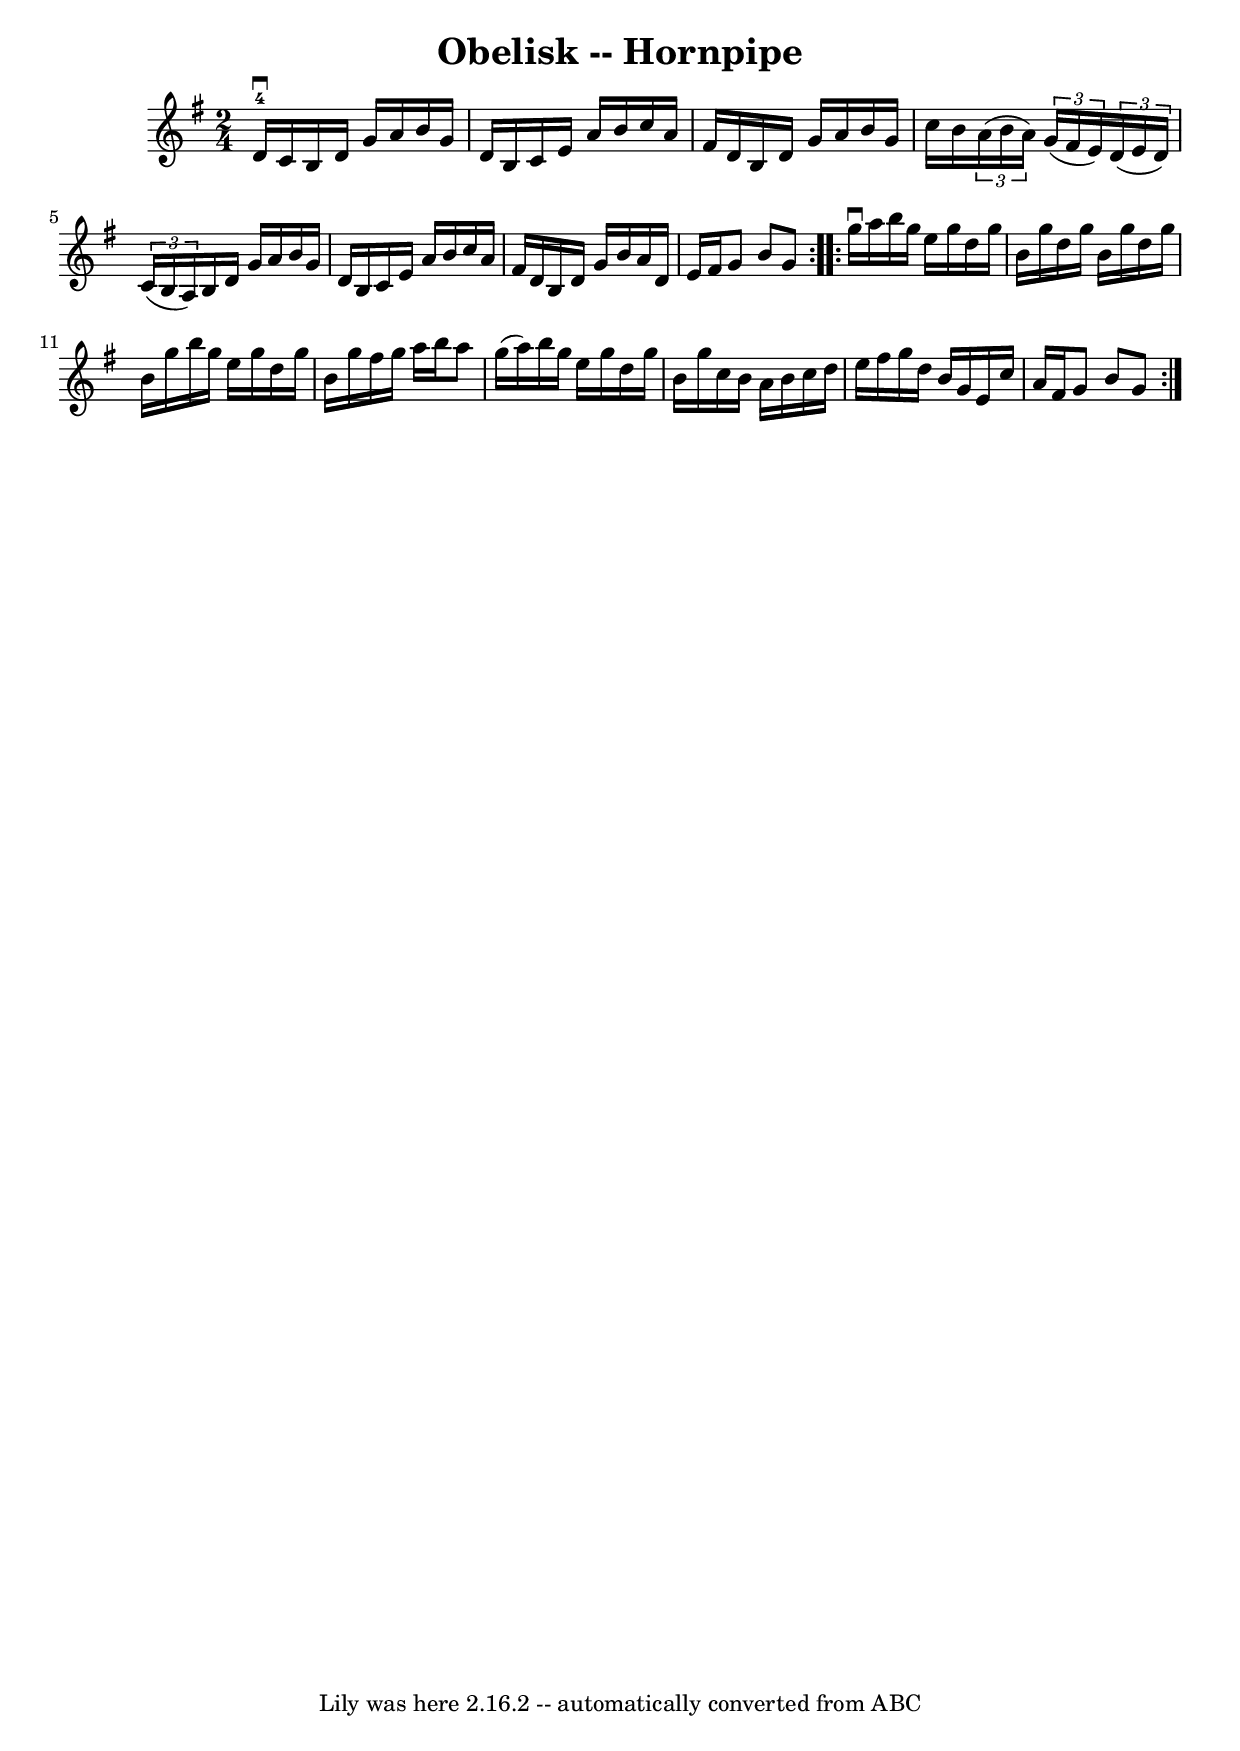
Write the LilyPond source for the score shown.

\version "2.7.40"
\include "Mammoth.ily"
\header {
	%% book = "Cole's 1000 Fiddle Tunes"
	crossRefNumber = "1"
	footnotes = ""
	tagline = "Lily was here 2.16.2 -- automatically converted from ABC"
	title = "Obelisk -- Hornpipe"
}
voicedefault =  {
\set Score.defaultBarType = "empty"

\repeat volta 2 {
\time 2/4 \key g \major d'16-4^\downbow c'16  |
 b16 d'16   
 g'16 a'16 b'16 g'16 d'16 b16  |
 c'16 e'16 a'16   
 b'16 c''16 a'16 fis'16 d'16  |
 b16 d'16 g'16    
a'16 b'16 g'16 c''16 b'16  |
   \times 2/3 { a'16 (b'16  
 a'16) }   \times 2/3 { g'16 (fis'16 e'16) }   \times 2/3 {   
d'16 (e'16 d'16) }   \times 2/3 { c'16 (b16 a16) } |
 
 b16 d'16 g'16 a'16 b'16 g'16 d'16 b16  |
 c'16 
 e'16 a'16 b'16 c''16 a'16 fis'16 d'16  |
 b16    
d'16 g'16 b'16 a'16 d'16 e'16 fis'16  |
 g'8 b'8   
 g'8  }     \repeat volta 2 { g''16^\downbow a''16  |
 b''16    
g''16 e''16 g''16 d''16 g''16 b'16 g''16  |
 d''16    
g''16 b'16 g''16 d''16 g''16 b'16 g''16  |
 b''16    
g''16 e''16 g''16 d''16 g''16 b'16 g''16  |
 fis''16  
 g''16 a''16 b''16 a''8 g''16 (a''16) |
 b''16    
g''16 e''16 g''16 d''16 g''16 b'16 g''16  |
 c''16    
b'16 a'16 b'16 c''16 d''16 e''16 fis''16  |
 g''16    
d''16 b'16 g'16 e'16 c''16 a'16 fis'16  |
 g'8 b'8 
 g'8  }   
}

\score{
    <<

	\context Staff="default"
	{
	    \voicedefault 
	}

    >>
	\layout {
	}
	\midi {}
}
